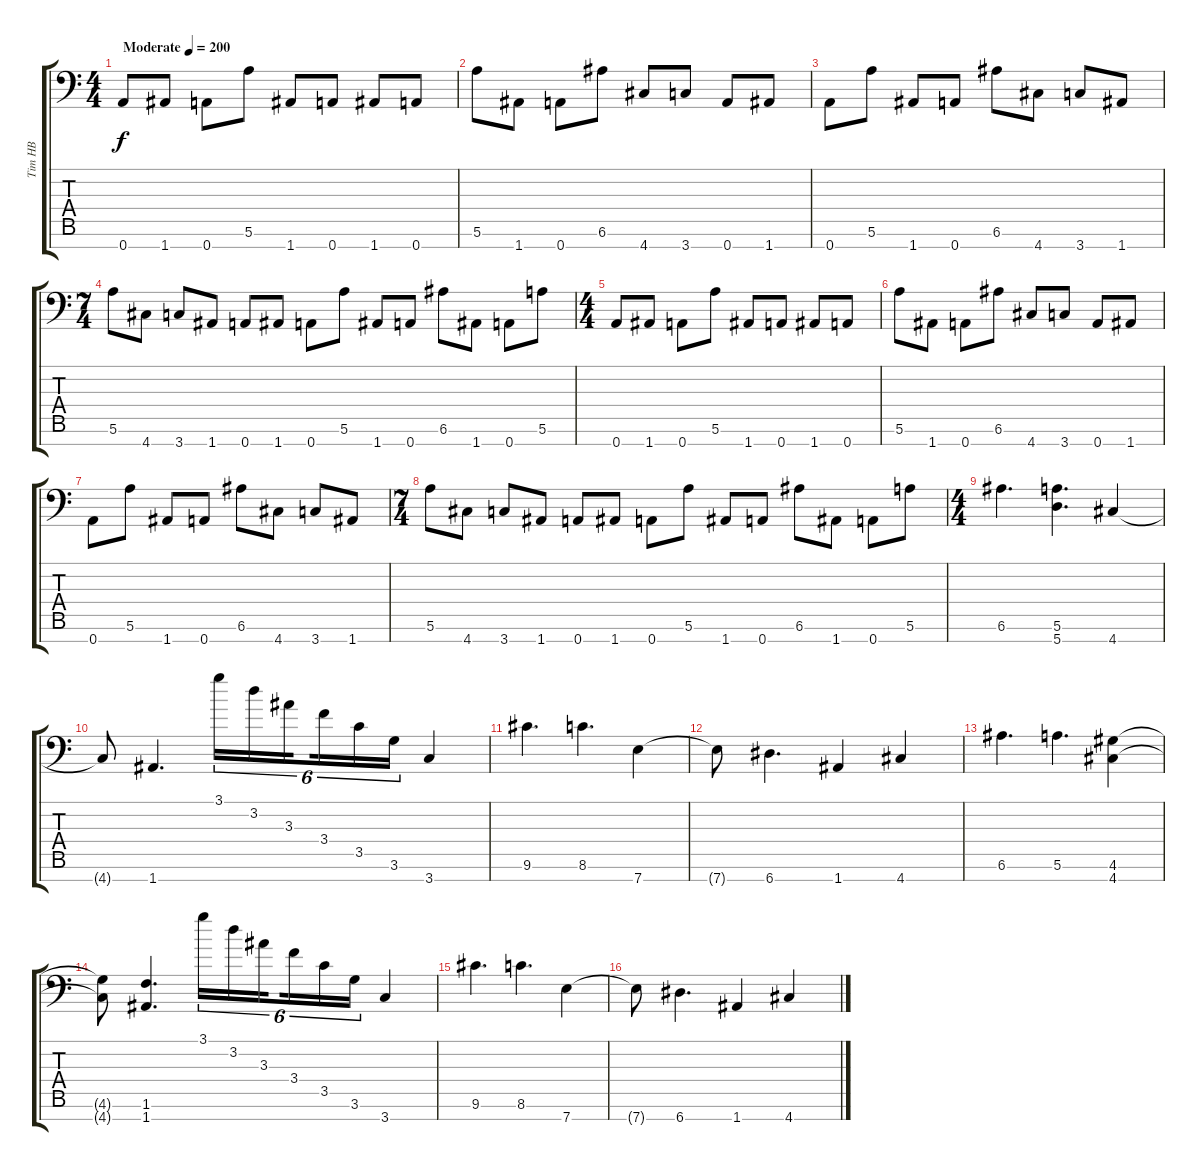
\track ("Tim HB" "Tim HB") {instrument distortionguitar}
\staff {score tabs}
\tuning (E4 B3 G3 D3 A2 E2 A1) {hide}
\ts (4 4)
\tempo (200 "Moderate")
\clef f4
\ks c
0.7.8{dy f instrument distortionguitar} 1.7.8 0.7.8 5.6.8 1.7.8 0.7.8 1.7.8 0.7.8 |
5.6.8 1.7.8 0.7.8 6.6.8 4.7.8 3.7.8 0.7.8 1.7.8 |
0.7.8 5.6.8 1.7.8 0.7.8 6.6.8 4.7.8 3.7.8 1.7.8 |
\ts (7 4)
5.6.8 4.7.8 3.7.8 1.7.8 0.7.8 1.7.8 0.7.8 5.6.8 1.7.8 0.7.8 6.6.8 1.7.8 0.7.8 5.6.8 |
\ts (4 4)
0.7.8 1.7.8 0.7.8 5.6.8 1.7.8 0.7.8 1.7.8 0.7.8 |
5.6.8 1.7.8 0.7.8 6.6.8 4.7.8 3.7.8 0.7.8 1.7.8 |
0.7.8 5.6.8 1.7.8 0.7.8 6.6.8 4.7.8 3.7.8 1.7.8 |
\ts (7 4)
5.6.8 4.7.8 3.7.8 1.7.8 0.7.8 1.7.8 0.7.8 5.6.8 1.7.8 0.7.8 6.6.8 1.7.8 0.7.8 5.6.8 |
\ts (4 4)
6.6.4{d} (5.6 5.7).4{d} 4.7.4 |
4.7{t}.8 1.7.4{d} 3.1.16{tu (6 4)} 3.2.16{tu (6 4)} 3.3.16{tu (6 4) beam splitsecondary} 3.4.16{tu (6 4)} 3.5.16{tu (6 4)} 3.6.16{tu (6 4)} 3.7.4 |
9.6.4{d} 8.6.4{d} 7.7.4 |
7.7{t}.8 6.7.4{d} 1.7.4 4.7.4 |
6.6.4{d} 5.6.4{d} (4.6 4.7).4 |
(4.6{t} 4.7{t}).8 (1.6 1.7).4{d} 3.1.16{tu (6 4)} 3.2.16{tu (6 4)} 3.3.16{tu (6 4) beam splitsecondary} 3.4.16{tu (6 4)} 3.5.16{tu (6 4)} 3.6.16{tu (6 4)} 3.7.4 |
9.6.4{d} 8.6.4{d} 7.7.4 |
7.7{t}.8 6.7.4{d} 1.7.4 4.7.4
